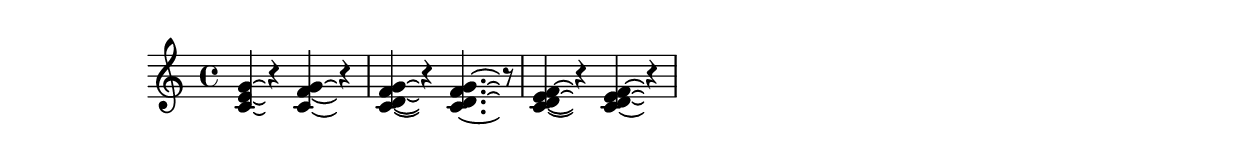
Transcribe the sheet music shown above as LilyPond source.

%% Do not edit this file; it is auto-generated from LSR http://lsr.dsi.unimi.it
%% This file is in the public domain.
\version "2.13.1"

\header {
  lsrtags = "expressive-marks, keyboards, fretted-strings"

  texidoc = "
Laissez vibrer ties have a fixed size. Their formatting can be tuned
using @code{'tie-configuration}. 

"
  doctitle = "Laissez vibrer ties"
} % begin verbatim

\relative c' {
  <c e g>4\laissezVibrer r <c f g>\laissezVibrer r
  <c d f g>4\laissezVibrer r <c d f g>4.\laissezVibrer r8

  <c d e f>4\laissezVibrer r
  \override LaissezVibrerTieColumn #'tie-configuration
     = #`((-7 . ,DOWN)
          (-5 . ,DOWN)
          (-3 . ,UP)
          (-1 . ,UP))
  <c d e f>4\laissezVibrer r
}
